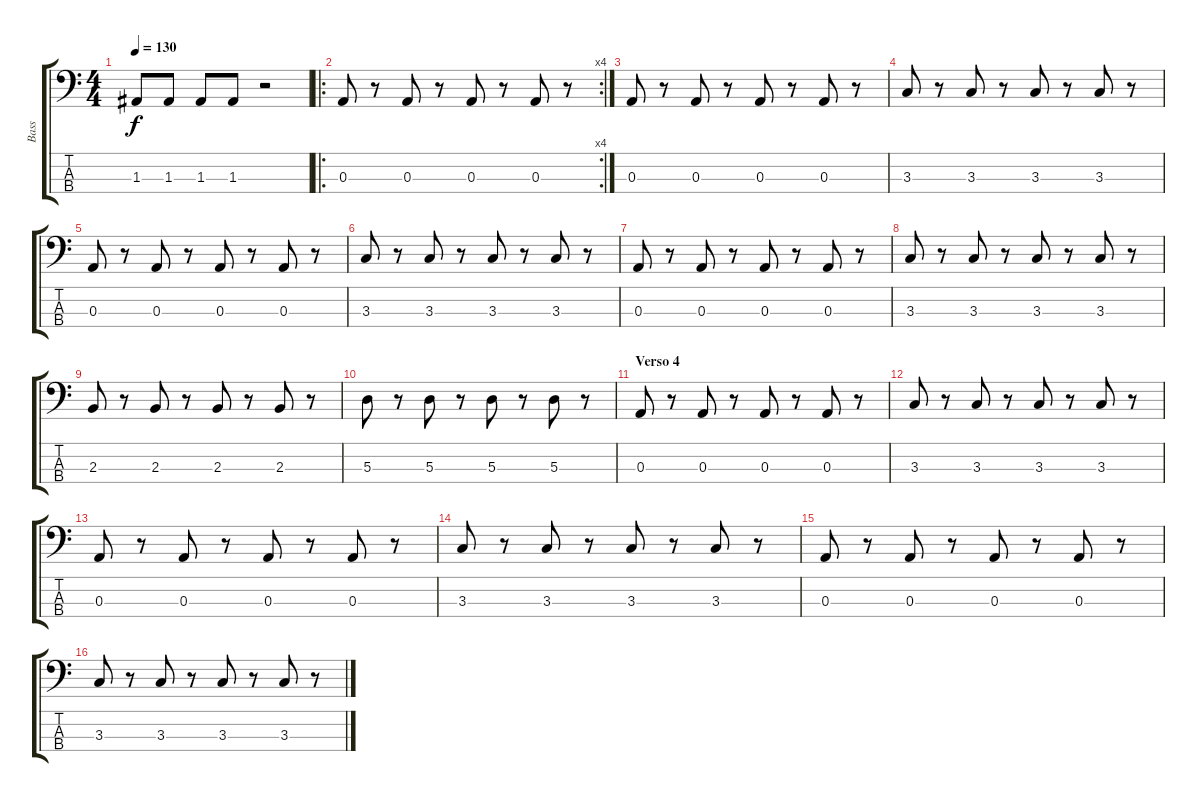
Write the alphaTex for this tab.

\track ("Bass" "Bass") {instrument electricguitarmuted}
\staff {score tabs}
\tuning (G2 D2 A1 E1) {hide}
\ts (4 4)
\tempo 130
\clef f4
\ks c
1.3.8{dy f} 1.3.8 1.3.8 1.3.8 r.2 |
\ro
\rc 4
0.3.8 r.8 0.3.8 r.8 0.3.8 r.8 0.3.8 r.8 |
0.3.8 r.8 0.3.8 r.8 0.3.8 r.8 0.3.8 r.8 |
3.3.8 r.8 3.3.8 r.8 3.3.8 r.8 3.3.8 r.8 |
0.3.8 r.8 0.3.8 r.8 0.3.8 r.8 0.3.8 r.8 |
3.3.8 r.8 3.3.8 r.8 3.3.8 r.8 3.3.8 r.8 |
0.3.8 r.8 0.3.8 r.8 0.3.8 r.8 0.3.8 r.8 |
3.3.8 r.8 3.3.8 r.8 3.3.8 r.8 3.3.8 r.8 |
2.3.8 r.8 2.3.8 r.8 2.3.8 r.8 2.3.8 r.8 |
5.3.8 r.8 5.3.8 r.8 5.3.8 r.8 5.3.8 r.8 |
\section ("" "Verso 4")
0.3.8 r.8 0.3.8 r.8 0.3.8 r.8 0.3.8 r.8 |
3.3.8 r.8 3.3.8 r.8 3.3.8 r.8 3.3.8 r.8 |
0.3.8 r.8 0.3.8 r.8 0.3.8 r.8 0.3.8 r.8 |
3.3.8 r.8 3.3.8 r.8 3.3.8 r.8 3.3.8 r.8 |
0.3.8 r.8 0.3.8 r.8 0.3.8 r.8 0.3.8 r.8 |
3.3.8 r.8 3.3.8 r.8 3.3.8 r.8 3.3.8 r.8
